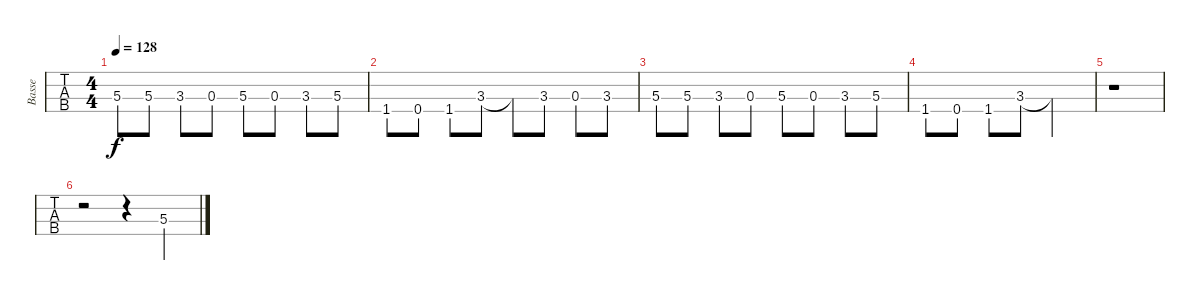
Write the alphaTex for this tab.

\track ("Basse" "Basse") {instrument electricbassfinger}
\staff {tabs}
\tuning (G2 D2 A1 E1) {hide}
\ts (4 4)
\tempo 128
\clef f4
\ks c
5.3.8{dy f} 5.3.8 3.3.8 0.3.8 5.3.8 0.3.8 3.3.8 5.3.8 |
1.4.8 0.4.8 1.4.8 3.3.8 3.3{t}.8 3.3.8 0.3.8 3.3.8 |
5.3.8 5.3.8 3.3.8 0.3.8 5.3.8 0.3.8 3.3.8 5.3.8 |
1.4.8 0.4.8 1.4.8 3.3.8 3.3{t}.2 |
r.1 |
r.2 r.4 5.3.4
